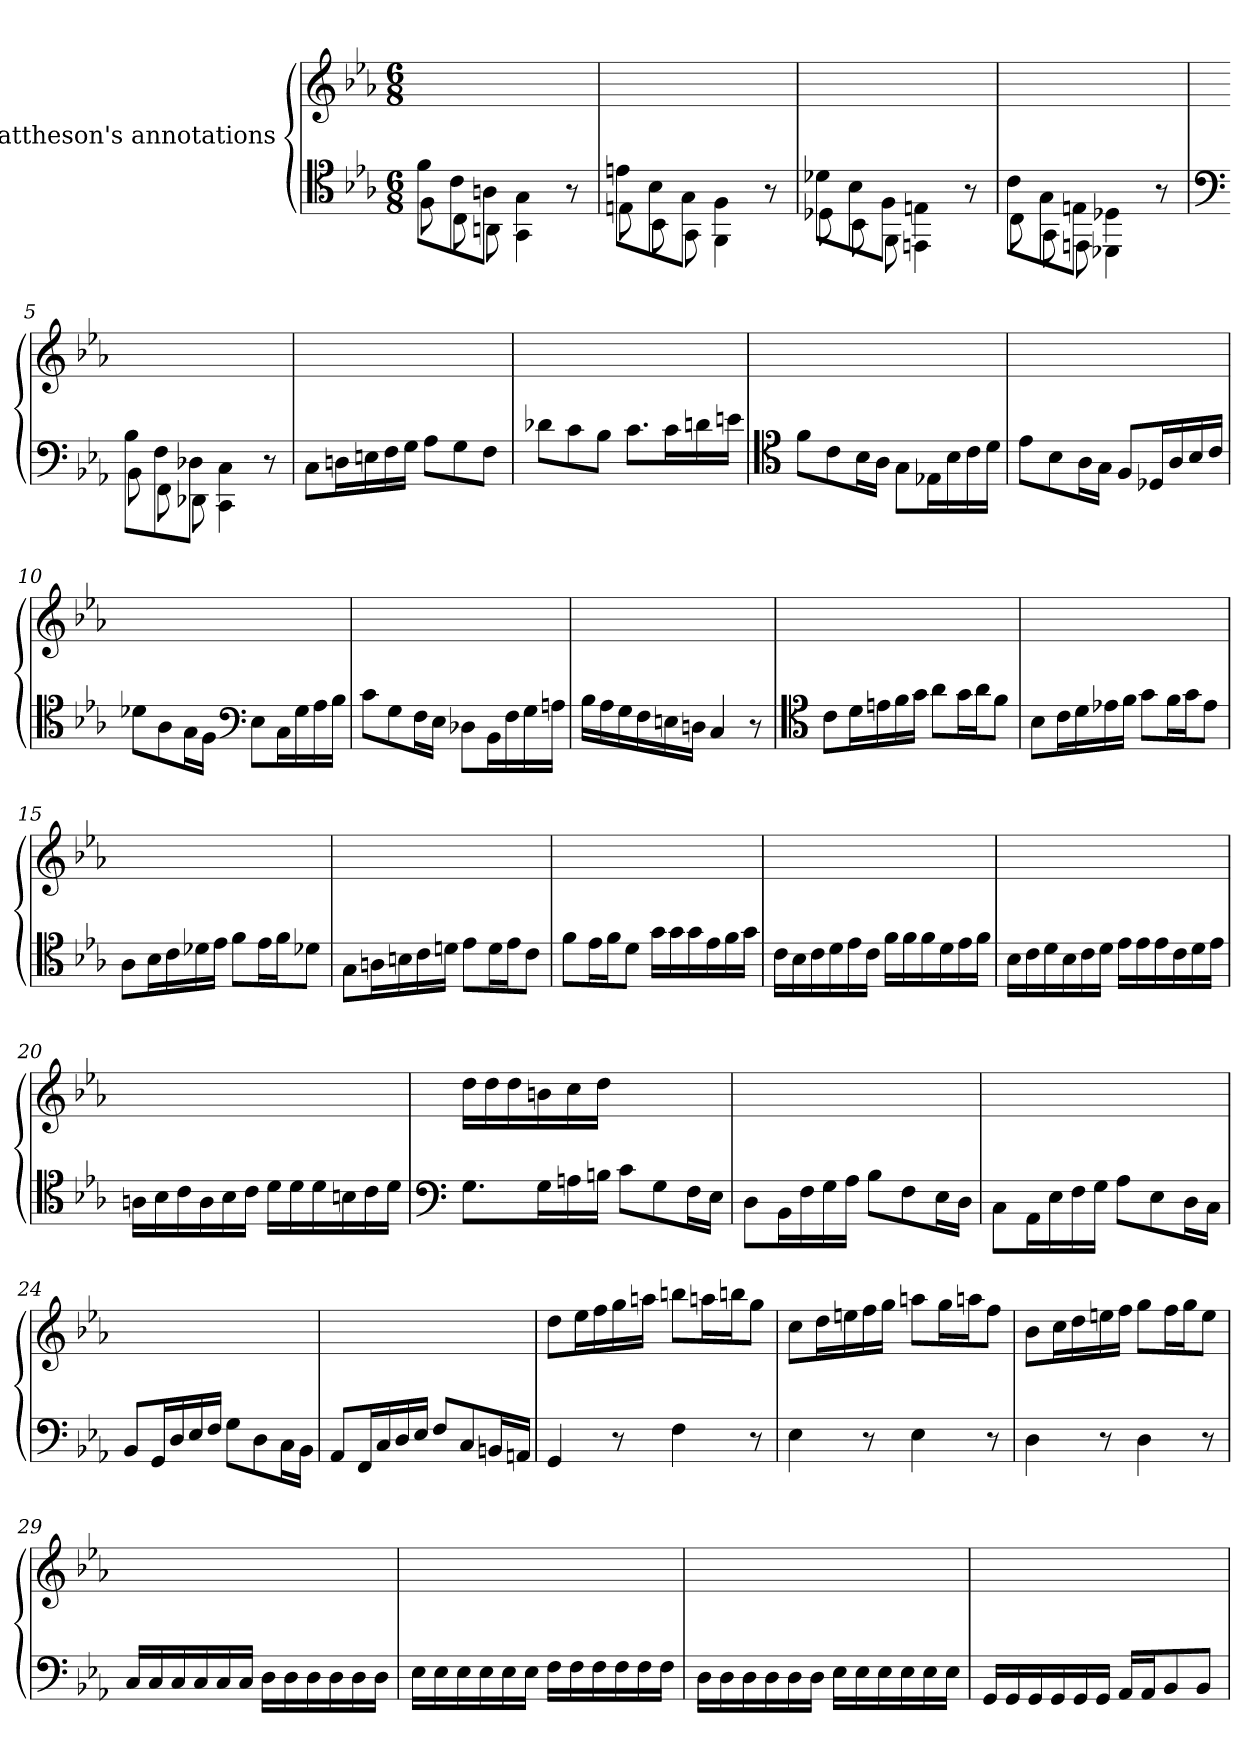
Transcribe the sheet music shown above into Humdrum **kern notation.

**kern	**kern
*part2	*part1
*staff2	*staff1
*	*I"Mattheson's annotations
*clefC4	*clefG2
*k[b-e-a-]	*k[b-e-a-]
*E-:	*E-:
*M6/8	*M6/8
=1	=1
*^	*
8f\L	8Fi	2.ryy
8c\	8Ci	.
8A\J	8AAi	.
4G\	4GGi	.
8r	8ryy	.
=2	=2	=2
8e\L	8Ei	2.ryy
8B-\	8BB-i	.
8G\J	8GGi	.
4F\	4FFi	.
8r	8ryy	.
=3	=3	=3
8d-X\L	8D-Xi	2.ryy
8B-\	8BB-i	.
8F\J	8FFi	.
4E\	4EEi	.
8r	8ryy	.
=4	=4	=4
8c\L	8Ci	2.ryy
8G\	8GGi	.
8E\J	8EEi	.
4D-X\	4DD-Xi	.
8r	8ryy	.
=5	=5	=5
*clefF4	*	*
8B-\L	8BB-i	2.ryy
8F\	8FFi	.
8D-X\J	8DD-Xi	.
4C\	4CCi	.
8r	8ryy	.
*v	*v	*
=6	=6
8CL	2.ryy
16DnL	.
16En	.
16F	.
16GJJ	.
8A-L	.
8G	.
8FJ	.
=7	=7
8d-XL	2.ryy
8c	.
8B-J	.
8.cL	.
16cL	.
16dn	.
16enJJ	.
=8	=8
*clefC4	*
8fL	2.ryy
8c	.
16B-L	.
16A-JJ	.
8GL	.
16E-XL	.
16B-	.
16c	.
16dJJ	.
=9	=9
8e-L	2.ryy
8B-	.
16A-L	.
16GJJ	.
8FL	.
16D-XL	.
16A-	.
16B-	.
16cJJ	.
=10	=10
8d-XL	2.ryy
8A-	.
16GL	.
16FJJ	.
*clefF4	*
8E-L	.
16CL	.
16G	.
16A-	.
16B-JJ	.
=11	=11
8cL	2.ryy
8G	.
16FL	.
16E-JJ	.
8D-XL	.
16BB-L	.
16F	.
16G	.
16AJJ	.
=12	=12
16B-LL	2.ryy
16A-	.
16G	.
16F	.
16En	.
16DnJJ	.
4C	.
8r	.
=13	=13
*clefC4	*
8cL	2.ryy
16dL	.
16en	.
16f	.
16gJJ	.
8a-L	.
16gL	.
16a-J	.
8fJ	.
=14	=14
8B-L	2.ryy
16cL	.
16d	.
16e-X	.
16fJJ	.
8gL	.
16fL	.
16gJ	.
8e-J	.
=15	=15
8A-L	2.ryy
16B-L	.
16c	.
16d-X	.
16e-JJ	.
8fL	.
16e-L	.
16fJ	.
8d-XJ	.
=16	=16
8GL	2.ryy
16AnL	.
16Bn	.
16c	.
16dnJJ	.
8e-L	.
16dL	.
16e-J	.
8cJ	.
=17	=17
8fL	2.ryy
16e-L	.
16fJ	.
8dJ	.
16gLL	.
16g	.
16g	.
16e-	.
16f	.
16gJJ	.
=18	=18
16cLL	2.ryy
16B-	.
16c	.
16d	.
16e-	.
16cJJ	.
16fLL	.
16f	.
16f	.
16d	.
16e-	.
16fJJ	.
=19	=19
16B-LL	2.ryy
16c	.
16d	.
16B-	.
16c	.
16dJJ	.
16e-LL	.
16e-	.
16e-	.
16c	.
16d	.
16e-JJ	.
=20	=20
16AnLL	2.ryy
16B-	.
16c	.
16A	.
16B-	.
16cJJ	.
16dLL	.
16d	.
16d	.
16Bn	.
16c	.
16dJJ	.
=21	=21
*clefF4	*
8.GL	16ddLL
.	16dd
.	16dd
16GL	16bn
16An	16cc
16BnJJ	16ddJJ
8cL	4.ryy
8G	.
16FL	.
16E-JJ	.
=22	=22
8DL	2.ryy
16BB-L	.
16F	.
16G	.
16A-JJ	.
8B-L	.
8F	.
16E-L	.
16DJJ	.
=23	=23
8CL	2.ryy
16AA-L	.
16E-	.
16F	.
16GJJ	.
8A-L	.
8E-	.
16DL	.
16CJJ	.
=24	=24
8BB-L	2.ryy
16GGL	.
16D	.
16E-	.
16FJJ	.
8GL	.
8D	.
16CL	.
16BB-JJ	.
=25	=25
8AA-L	2.ryy
16FFL	.
16C	.
16D	.
16E-JJ	.
8FL	.
8C	.
16BBnL	.
16AAnJJ	.
=26	=26
4GG	8ddL
.	16ee-L
.	16ff
8r	16gg
.	16aanJJ
4F	8bbnL
.	16aanL
.	16bbnJ
8r	8ggJ
=27	=27
4E-	8ccL
.	16ddL
.	16ee
8r	16ff
.	16ggJJ
4E-	8aanL
.	16ggL
.	16aanJ
8r	8ffJ
=28	=28
4D	8b-L
.	16ccL
.	16dd
8r	16ee
.	16ffJJ
4D	8ggL
.	16ffL
.	16ggJ
8r	8eeJ
=29	=29
16CLL	2.ryy
16C	.
16C	.
16C	.
16C	.
16CJJ	.
16DLL	.
16D	.
16D	.
16D	.
16D	.
16DJJ	.
=30	=30
16E-LL	2.ryy
16E-	.
16E-	.
16E-	.
16E-	.
16E-JJ	.
16FLL	.
16F	.
16F	.
16F	.
16F	.
16FJJ	.
=31	=31
16DLL	2.ryy
16D	.
16D	.
16D	.
16D	.
16DJJ	.
16E-LL	.
16E-	.
16E-	.
16E-	.
16E-	.
16E-JJ	.
=32	=32
16GGLL	2.ryy
16GG	.
16GG	.
16GG	.
16GG	.
16GGJJ	.
16AA-LL	.
16AA-J	.
8BB-	.
8BB-J	.
=	=
*-	*-
